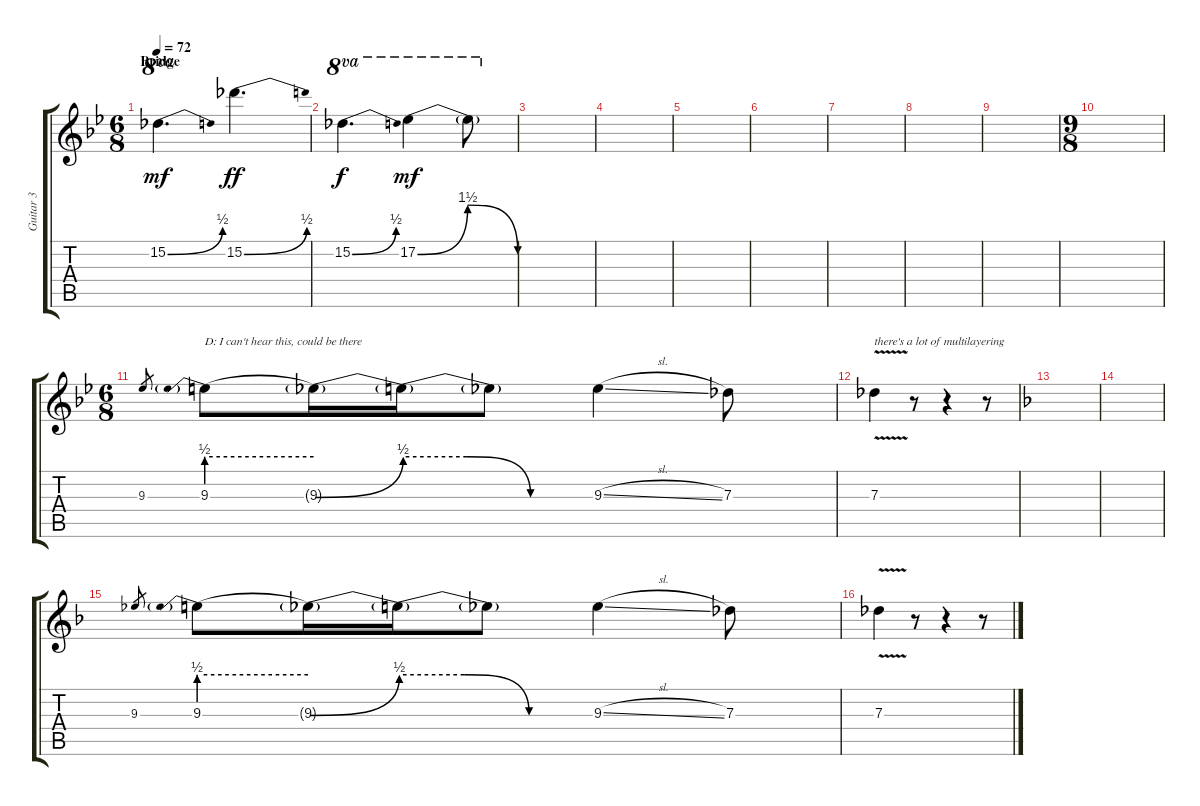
\track ("Guitar 3" "Guitar 3") {instrument distortionguitar}
\staff {score tabs}
\tuning (Eb4 Bb3 Gb3 Db3 Ab2 Eb2) {hide}
\ts (6 8)
\section ("" "Bridge")
\tempo 72
\clef g2
\ks bb
15.2{be (bend 0 0 60 2)}.4{d ot 8va dy mf} 15.2{be (bend 0 0 60 2)}.4{d dy ff} |
15.2{be (bend 0 0 60 2)}.4{d ot 8va dy f} 17.2{be (bendrelease 0 0 6 6 28 6 60 0)}.4{ot 8va dy mf} 17.2{t}.8{ot 8va} |
|
|
|
|
|
|
|
\ts (9 8)
|
\ts (6 8)
9.3.8{gr} 9.3{be (prebend 0 2 60 2)}.8{txt "D: I can't hear this, could be there"} 9.3{be (bend 0 0 60 2) t}.16 9.3{be (custom 0 2 20 2 40 0 60 0) t}.16 9.3{t}.8 9.3{sl}.4 7.3.8 |
7.3{v}.4{txt "there's a lot of multilayering"} r.8 r.4 r.8 |
\ks f
|
|
9.3.8{gr} 9.3{be (prebend 0 2 60 2)}.8 9.3{be (bend 0 0 60 2) t}.16 9.3{be (custom 0 2 20 2 40 0 60 0) t}.16 9.3{t}.8 9.3{sl}.4 7.3.8 |
7.3{v}.4 r.8 r.4 r.8
